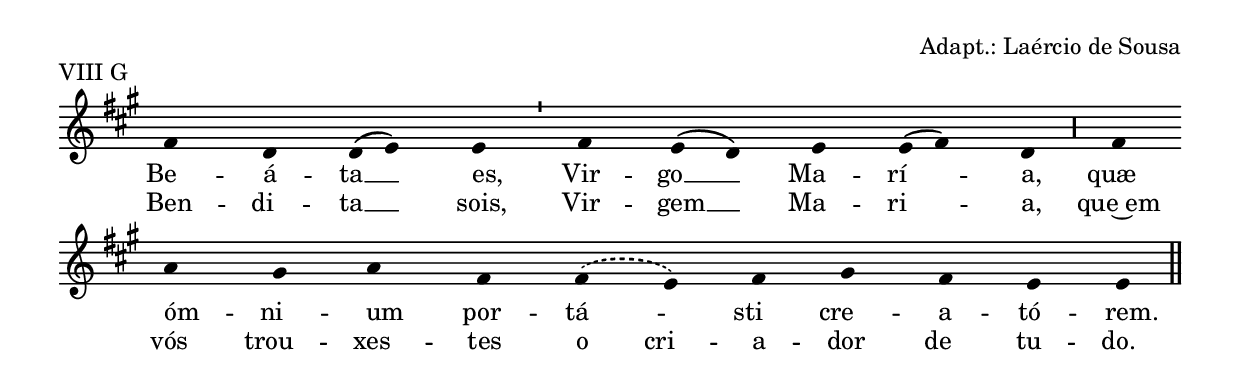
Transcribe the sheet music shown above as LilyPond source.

\version "2.24.1"

\include "gregorian.ly"
\include "../../../modules/lilypond/neums.ily"
\include "../../../modules/lilypond/spacing.ily"
\include "../../../modules/lilypond/layout.ily"
\include "../../../modules/lilypond/lyrics.ily"
\include "../../../modules/lilypond/symbols.ily"

antiphonChant = \relative c'' {
  \AntiphonSignature
  \key c \major
  \C a f \CC f g \C g
  \divisioMinima
  a \CC g f \C g \CC g a \C f
  \divisioMaior
  a c b c a \C_C a g \C a b a g g
  \finalis

}

antiphonLyrics = \lyricmode {
  Be -- á -- ta __ es, Vir -- go __ Ma -- rí -- a,
  quæ óm -- ni -- um por -- tá -- sti cre -- a -- tó -- rem.
}

antiphonLyricsPt = \lyricmode {

  Ben -- di -- ta __ sois, Vir -- gem __ Ma -- ri -- a,
  que~em vós trou -- xes -- tes \MelismaOff o cri -- \MelismaOn a -- dor de tu -- do.
}

\GregorianTranscriptionLayout

\header {
  meter = " "
  arranger = "Adapt.: Laércio de Sousa"
}

\score {
  \header {
    piece = "VIII G"
  }

  \new GregorianTranscriptionStaff <<
    \new GregorianTranscriptionVoice = "antiphon" {
      \transpose c a, \antiphonChant
    }

    \new GregorianTranscriptionLyrics \lyricsto "antiphon" \antiphonLyrics
    \new GregorianTranscriptionLyrics \lyricsto "antiphon" \antiphonLyricsPt
  >>
}